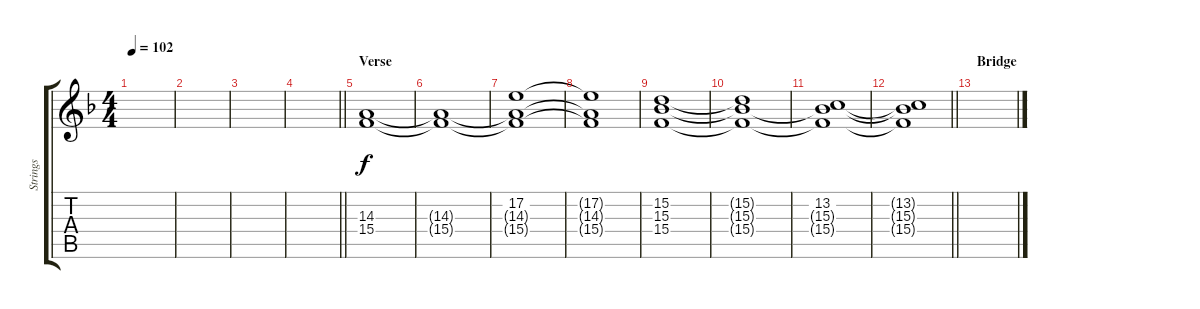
\track ("Strings" "Strings") {instrument stringensemble2}
\staff {score tabs}
\tuning (E4 B3 G3 D3 A2 E2) {hide}
\ts (4 4)
\tempo 102
\clef g2
\ks f
|
|
|
\barLineRight lightlight
|
\section ("" "Verse")
(14.3 15.4).1 |
(14.3{t} 15.4{t}).1 |
(17.2 14.3{t} 15.4{t}).1 |
(17.2{t} 14.3{t} 15.4{t}).1 |
(15.2 15.3 15.4).1 |
(15.2{t} 15.3{t} 15.4{t}).1 |
(13.2 15.3{t} 15.4{t}).1 |
\barLineRight lightlight
(13.2{t} 15.3{t} 15.4{t}).1 |
\section ("" "Bridge")
